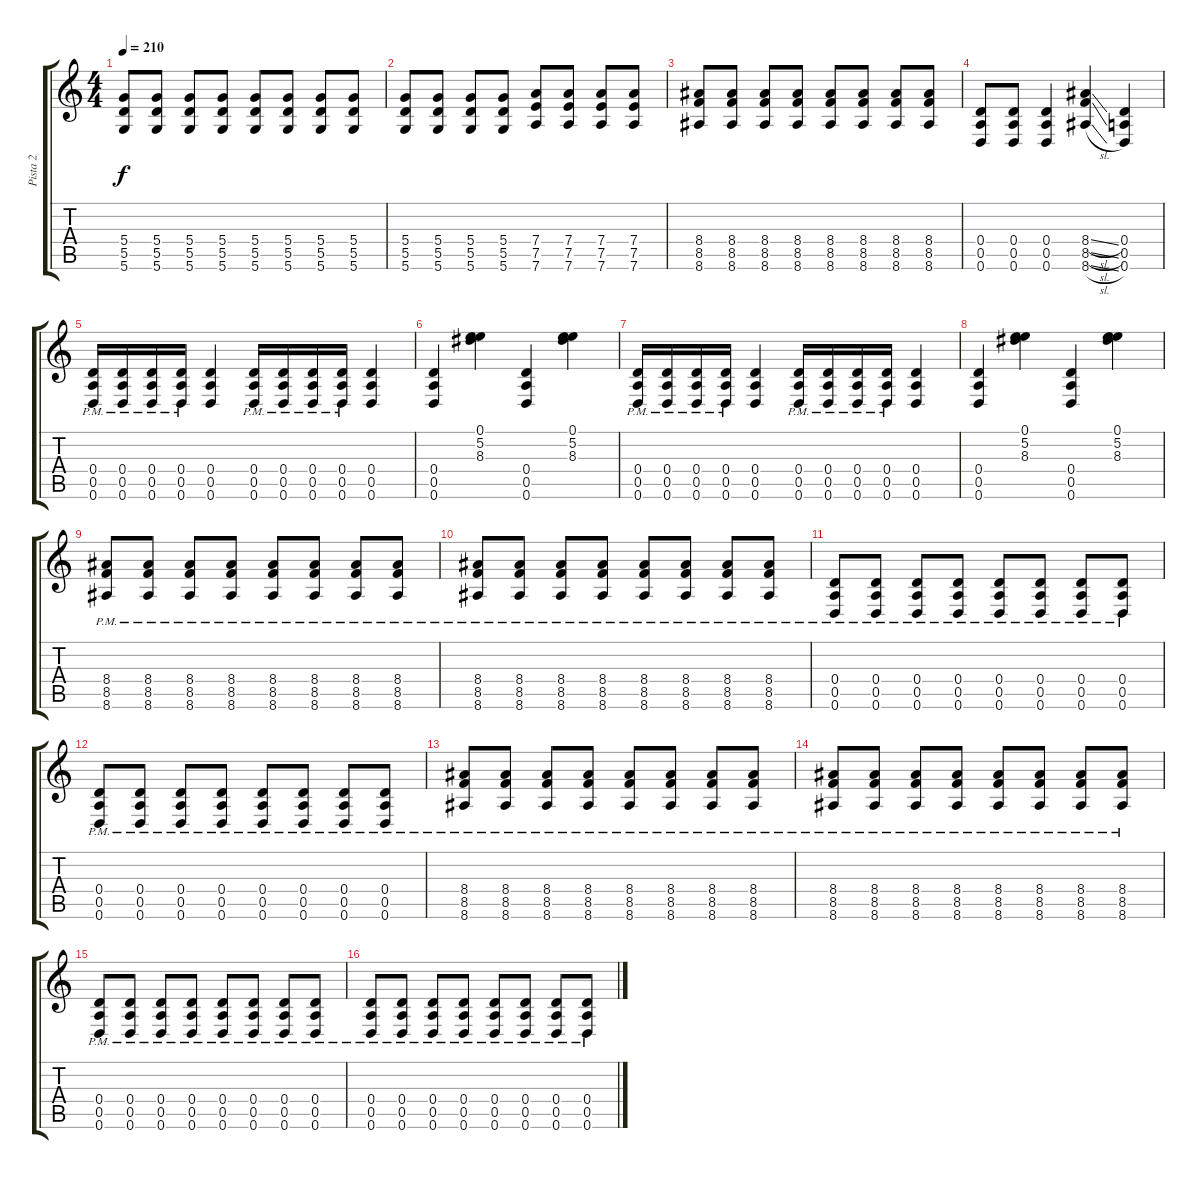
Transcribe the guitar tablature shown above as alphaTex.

\track ("Pista 2" "Pista 2") {instrument distortionguitar}
\staff {score tabs}
\tuning (E4 B3 G3 D3 A2 D2) {hide}
\ts (4 4)
\tempo 210
\clef g2
\ks c
(5.4 5.5 5.6).8{dy f} (5.4 5.5 5.6).8 (5.4 5.5 5.6).8 (5.4 5.5 5.6).8 (5.4 5.5 5.6).8 (5.4 5.5 5.6).8 (5.4 5.5 5.6).8 (5.4 5.5 5.6).8 |
(5.4 5.5 5.6).8 (5.4 5.5 5.6).8 (5.4 5.5 5.6).8 (5.4 5.5 5.6).8 (7.4 7.5 7.6).8 (7.4 7.5 7.6).8 (7.4 7.5 7.6).8 (7.4 7.5 7.6).8 |
(8.4 8.5 8.6).8 (8.4 8.5 8.6).8 (8.4 8.5 8.6).8 (8.4 8.5 8.6).8 (8.4 8.5 8.6).8 (8.4 8.5 8.6).8 (8.4 8.5 8.6).8 (8.4 8.5 8.6).8 |
(0.4 0.5 0.6).8 (0.4 0.5 0.6).8 (0.4 0.5 0.6).4 (8.4{sl} 8.5{sl} 8.6{sl}).4 (0.4 0.5 0.6).4 |
(0.4{pm} 0.5{pm} 0.6{pm}).16 (0.4{pm} 0.5{pm} 0.6{pm}).16 (0.4{pm} 0.5{pm} 0.6{pm}).16 (0.4{pm} 0.5{pm} 0.6{pm}).16 (0.4 0.5 0.6).4 (0.4{pm} 0.5{pm} 0.6{pm}).16 (0.4{pm} 0.5{pm} 0.6{pm}).16 (0.4{pm} 0.5{pm} 0.6{pm}).16 (0.4{pm} 0.5{pm} 0.6{pm}).16 (0.4 0.5 0.6).4 |
(0.4 0.5 0.6).4 (0.1 5.2 8.3).4 (0.4 0.5 0.6).4 (0.1 5.2 8.3).4 |
(0.4{pm} 0.5{pm} 0.6{pm}).16 (0.4{pm} 0.5{pm} 0.6{pm}).16 (0.4{pm} 0.5{pm} 0.6{pm}).16 (0.4{pm} 0.5{pm} 0.6{pm}).16 (0.4 0.5 0.6).4 (0.4{pm} 0.5{pm} 0.6{pm}).16 (0.4{pm} 0.5{pm} 0.6{pm}).16 (0.4{pm} 0.5{pm} 0.6{pm}).16 (0.4{pm} 0.5{pm} 0.6{pm}).16 (0.4 0.5 0.6).4 |
(0.4 0.5 0.6).4 (0.1 5.2 8.3).4 (0.4 0.5 0.6).4 (0.1 5.2 8.3).4 |
(8.4{pm} 8.5{pm} 8.6{pm}).8 (8.4{pm} 8.5{pm} 8.6{pm}).8 (8.4{pm} 8.5{pm} 8.6{pm}).8 (8.4{pm} 8.5{pm} 8.6{pm}).8 (8.4{pm} 8.5{pm} 8.6{pm}).8 (8.4{pm} 8.5{pm} 8.6{pm}).8 (8.4{pm} 8.5{pm} 8.6{pm}).8 (8.4{pm} 8.5{pm} 8.6{pm}).8 |
(8.4{pm} 8.5{pm} 8.6{pm}).8 (8.4{pm} 8.5{pm} 8.6{pm}).8 (8.4{pm} 8.5{pm} 8.6{pm}).8 (8.4{pm} 8.5{pm} 8.6{pm}).8 (8.4{pm} 8.5{pm} 8.6{pm}).8 (8.4{pm} 8.5{pm} 8.6{pm}).8 (8.4{pm} 8.5{pm} 8.6{pm}).8 (8.4{pm} 8.5{pm} 8.6{pm}).8 |
(0.4{pm} 0.5{pm} 0.6{pm}).8 (0.4{pm} 0.5{pm} 0.6{pm}).8 (0.4{pm} 0.5{pm} 0.6{pm}).8 (0.4{pm} 0.5{pm} 0.6{pm}).8 (0.4{pm} 0.5{pm} 0.6{pm}).8 (0.4{pm} 0.5{pm} 0.6{pm}).8 (0.4{pm} 0.5{pm} 0.6{pm}).8 (0.4{pm} 0.5{pm} 0.6{pm}).8 |
(0.4{pm} 0.5{pm} 0.6{pm}).8 (0.4{pm} 0.5{pm} 0.6{pm}).8 (0.4{pm} 0.5{pm} 0.6{pm}).8 (0.4{pm} 0.5{pm} 0.6{pm}).8 (0.4{pm} 0.5{pm} 0.6{pm}).8 (0.4{pm} 0.5{pm} 0.6{pm}).8 (0.4{pm} 0.5{pm} 0.6{pm}).8 (0.4{pm} 0.5{pm} 0.6{pm}).8 |
(8.4{pm} 8.5{pm} 8.6{pm}).8 (8.4{pm} 8.5{pm} 8.6{pm}).8 (8.4{pm} 8.5{pm} 8.6{pm}).8 (8.4{pm} 8.5{pm} 8.6{pm}).8 (8.4{pm} 8.5{pm} 8.6{pm}).8 (8.4{pm} 8.5{pm} 8.6{pm}).8 (8.4{pm} 8.5{pm} 8.6{pm}).8 (8.4{pm} 8.5{pm} 8.6{pm}).8 |
(8.4{pm} 8.5{pm} 8.6{pm}).8 (8.4{pm} 8.5{pm} 8.6{pm}).8 (8.4{pm} 8.5{pm} 8.6{pm}).8 (8.4{pm} 8.5{pm} 8.6{pm}).8 (8.4{pm} 8.5{pm} 8.6{pm}).8 (8.4{pm} 8.5{pm} 8.6{pm}).8 (8.4{pm} 8.5{pm} 8.6{pm}).8 (8.4{pm} 8.5{pm} 8.6{pm}).8 |
(0.4{pm} 0.5{pm} 0.6{pm}).8 (0.4{pm} 0.5{pm} 0.6{pm}).8 (0.4{pm} 0.5{pm} 0.6{pm}).8 (0.4{pm} 0.5{pm} 0.6{pm}).8 (0.4{pm} 0.5{pm} 0.6{pm}).8 (0.4{pm} 0.5{pm} 0.6{pm}).8 (0.4{pm} 0.5{pm} 0.6{pm}).8 (0.4{pm} 0.5{pm} 0.6{pm}).8 |
(0.4{pm} 0.5{pm} 0.6{pm}).8 (0.4{pm} 0.5{pm} 0.6{pm}).8 (0.4{pm} 0.5{pm} 0.6{pm}).8 (0.4{pm} 0.5{pm} 0.6{pm}).8 (0.4{pm} 0.5{pm} 0.6{pm}).8 (0.4{pm} 0.5{pm} 0.6{pm}).8 (0.4{pm} 0.5{pm} 0.6{pm}).8 (0.4{pm} 0.5{pm} 0.6{pm}).8
